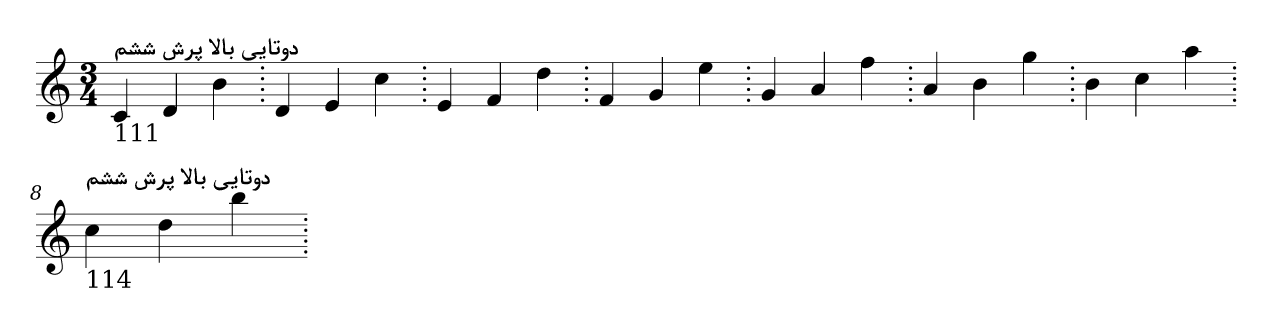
**kern
*part1
*staff1
!!LO:LB:g=z
*clefG2
*k[]
*C:
*M3/4
=1
!LO:TX:b:t=111
!LO:TX:a:t=دوتایی بالا پرش ششم
4ci/
4di/
4bi\
=2.
*k[]
*C:
4di/
4ei/
4cci\
=3.
*k[]
*C:
4ei/
4fi/
4ddi\
=4.
*k[]
*C:
4fi/
4gi/
4eei\
!!LO:LB:g=z
=5.
*k[]
*C:
4gi/
4ai/
4ffi\
=6.
*k[]
*C:
4ai/
4bi\
4ggi\
=7.
*k[]
*C:
4bi\
4cci\
4aai\
!!LO:LB:g=z
=8.
*k[]
*C:
!LO:TX:b:t=114
!LO:TX:a:t=دوتایی بالا پرش ششم
4cci\
4ddi\
4bbi\
=.
*-
